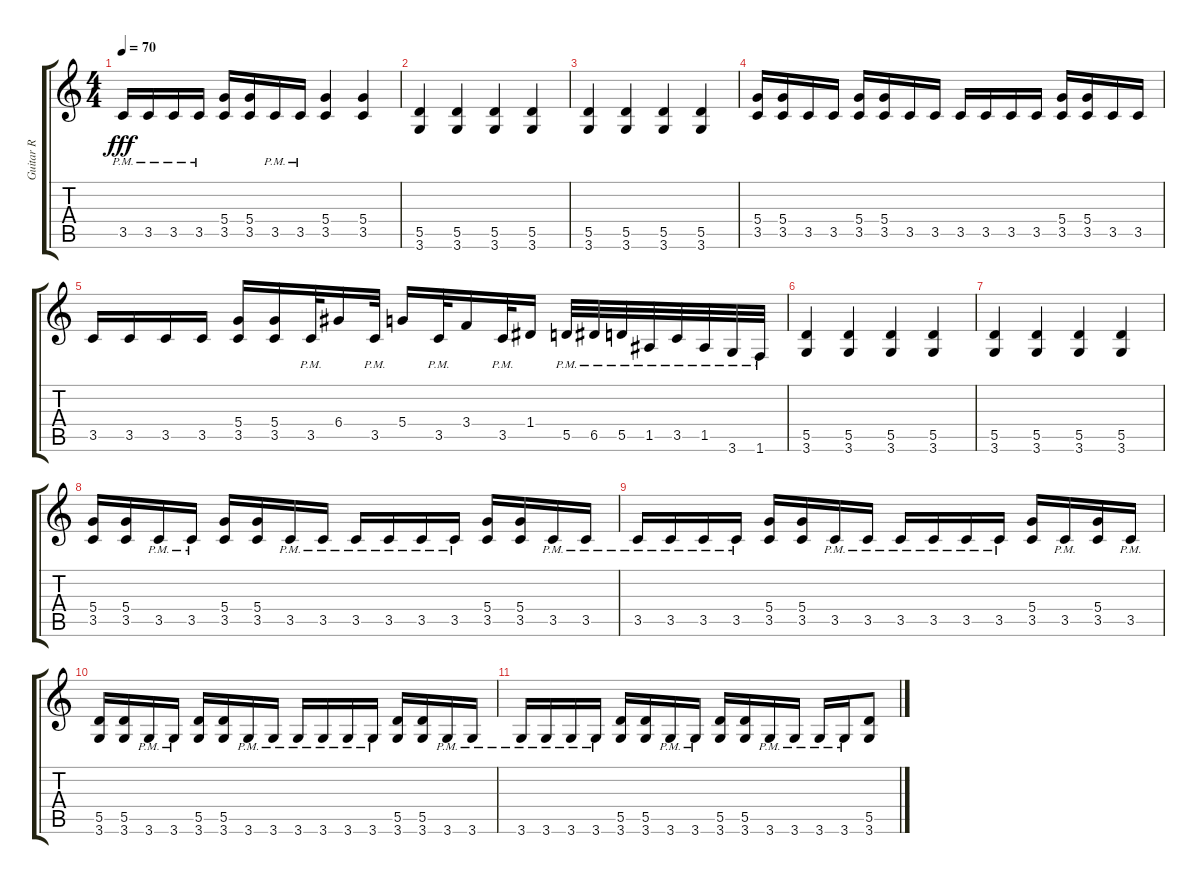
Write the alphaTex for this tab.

\track ("Guitar R" "Guitar R") {instrument distortionguitar}
\staff {score tabs}
\tuning (E4 B3 G3 D3 A2 E2) {hide}
\ts (4 4)
\tempo 70
\clef g2
\ks c
3.5{pm}.16{dy fff} 3.5{pm}.16 3.5{pm}.16 3.5{pm}.16 (5.4 3.5).16 (5.4 3.5).16 3.5{pm}.16 3.5{pm}.16 (5.4 3.5).4 (5.4 3.5).4 |
(5.5 3.6).4 (5.5 3.6).4 (5.5 3.6).4 (5.5 3.6).4 |
(5.5 3.6).4 (5.5 3.6).4 (5.5 3.6).4 (5.5 3.6).4 |
(5.4 3.5).16{volume 11} (5.4 3.5).16 3.5.16 3.5.16{volume 11} (5.4 3.5).16 (5.4 3.5).16 3.5.16 3.5.16{volume 11} 3.5.16{volume 11} 3.5.16 3.5.16 3.5.16{volume 11} (5.4 3.5).16{volume 11} (5.4 3.5).16 3.5.16 3.5.16 |
3.5.16 3.5.16{volume 11} 3.5.16{volume 11} 3.5.16{volume 11} (5.4 3.5).16{volume 10} (5.4 3.5).16 3.5{pm}.32{volume 10} 6.4.16{volume 10} 3.5{pm}.32 5.4.16{volume 10} 3.5{pm}.32 3.4.16{volume 10} 3.5{pm}.32{volume 10} 1.4.16 5.5{pm}.32{volume 10} 6.5{pm}.32 5.5{pm}.32{volume 10} 1.5{pm}.32 3.5{pm}.32 1.5{pm}.32{volume 10} 3.6{pm}.32 1.6{pm}.32{volume 9} |
(5.5 3.6).4 (5.5 3.6).4{volume 9} (5.5 3.6).4{volume 9} (5.5 3.6).4{volume 8} |
(5.5 3.6).4{volume 8} (5.5 3.6).4{volume 7} (5.5 3.6).4{volume 7} (5.5 3.6).4{volume 7} |
(5.4 3.5).16{volume 6} (5.4 3.5).16{volume 6} 3.5{pm}.16{volume 6} 3.5{pm}.16{volume 6} (5.4 3.5).16{volume 6} (5.4 3.5).16{volume 6} 3.5{pm}.16{volume 6} 3.5{pm}.16{volume 6} 3.5{pm}.16{volume 6} 3.5{pm}.16{volume 5} 3.5{pm}.16{volume 5} 3.5{pm}.16{volume 5} (5.4 3.5).16{volume 5} (5.4 3.5).16{volume 5} 3.5{pm}.16{volume 5} 3.5{pm}.16{volume 5} |
3.5{pm}.16{volume 5} 3.5{pm}.16{volume 4} 3.5{pm}.16{volume 4} 3.5{pm}.16{volume 4} (5.4 3.5).16{volume 4} (5.4 3.5).16{volume 4} 3.5{pm}.16{volume 4} 3.5{pm}.16{volume 4} 3.5{pm}.16{volume 4} 3.5{pm}.16{volume 4} 3.5{pm}.16{volume 4} 3.5{pm}.16{volume 4} (5.4 3.5).16{volume 4} 3.5{pm}.16{volume 3} (5.4 3.5).16{volume 3} 3.5{pm}.16{volume 3} |
(5.5 3.6).16{volume 3} (5.5 3.6).16{volume 3} 3.6{pm}.16{volume 3} 3.6{pm}.16{volume 3} (5.5 3.6).16{volume 3} (5.5 3.6).16{volume 3} 3.6{pm}.16{volume 2} 3.6{pm}.16{volume 2} 3.6{pm}.16{volume 2} 3.6{pm}.16{volume 2} 3.6{pm}.16{volume 2} 3.6{pm}.16{volume 2} (5.5 3.6).16{volume 2} (5.5 3.6).16{volume 2} 3.6{pm}.16{volume 2} 3.6{pm}.16{volume 2} |
3.6{pm}.16{volume 2} 3.6{pm}.16{volume 1} 3.6{pm}.16{volume 1} 3.6{pm}.16{volume 1} (5.5 3.6).16{volume 1} (5.5 3.6).16{volume 1} 3.6{pm}.16{volume 1} 3.6{pm}.16{volume 1} (5.5 3.6).16{volume 1} (5.5 3.6).16{volume 1} 3.6{pm}.16{volume 0} 3.6{pm}.16{volume 0} 3.6{pm}.16{volume 0} 3.6{pm}.16{volume 0} (5.5 3.6).8{volume 0}
